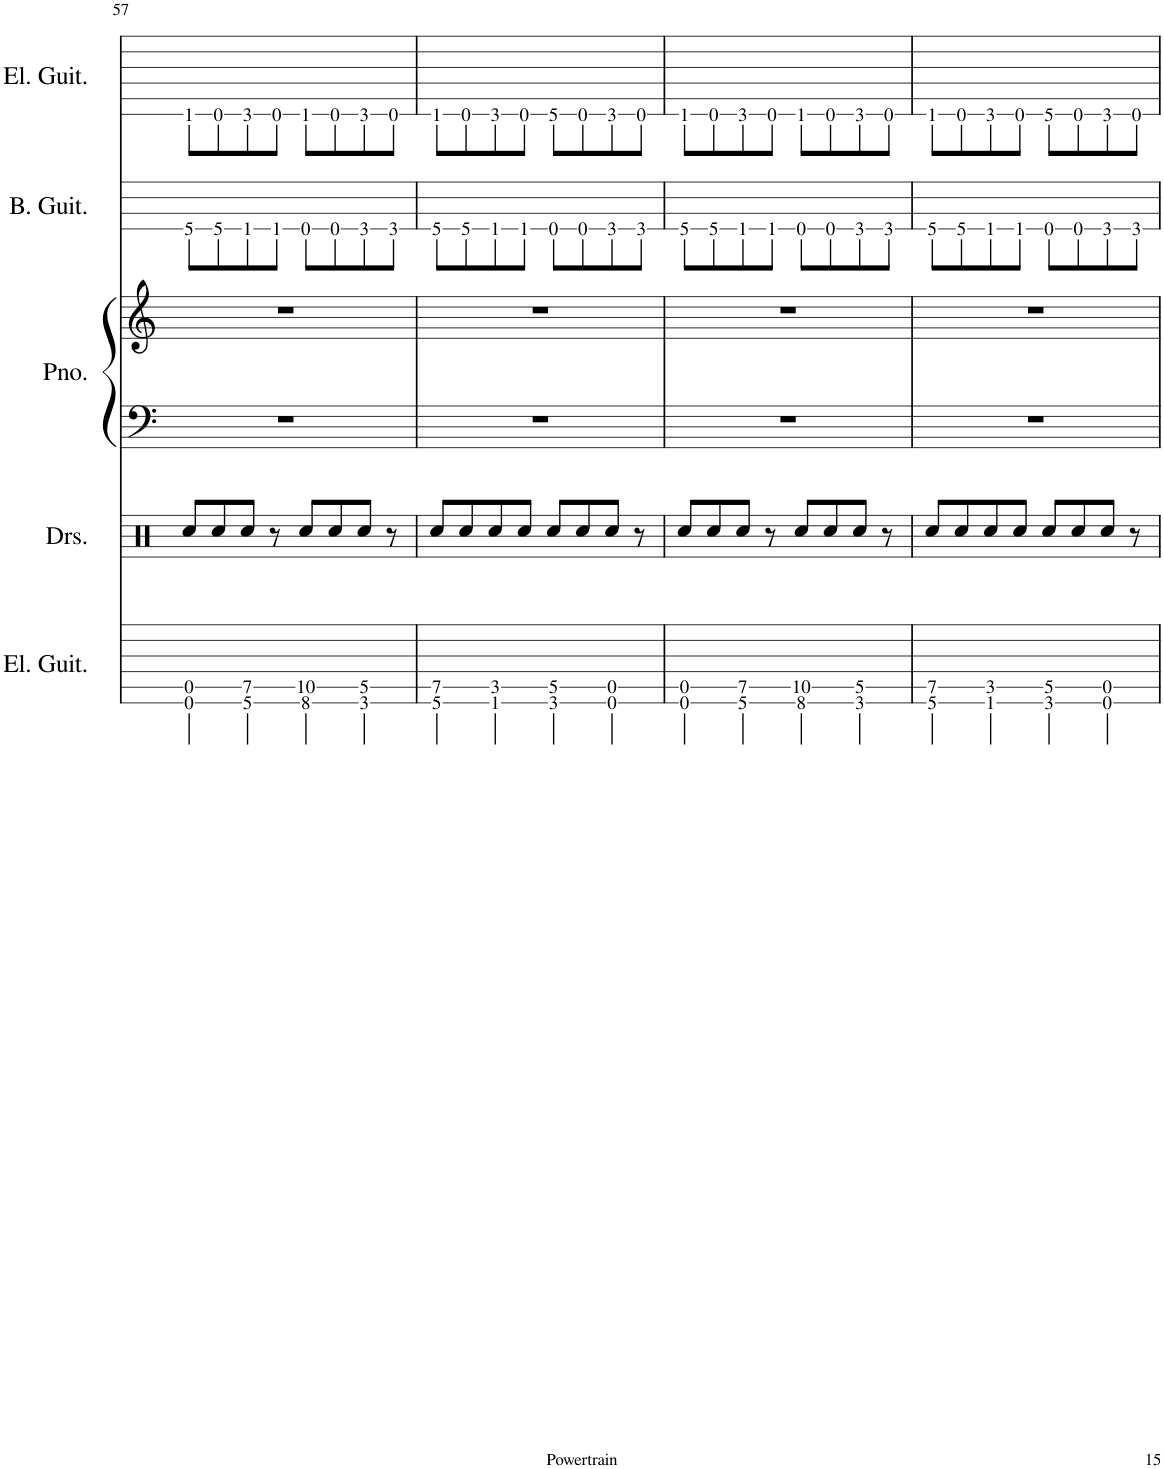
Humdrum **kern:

**kern	**kern	**kern	**kern	**kern	**kern
*part5	*part4	*part3	*part3	*part2	*part1
*staff6	*staff5	*staff4	*staff3	*staff2	*staff1
*I"Electric Guitar	*I"Drumset	*I"Piano	*	*I"Bass Guitar	*I"Electric Guitar
*I'El. Guit.	*I'Drs.	*I'Pno.	*	*I'B. Guit.	*I'El. Guit.
!!LO:PB:g=z
*	*clefX	*clefF4	*clefG2	*	*
*k[]	*k[]	*k[]	*k[]	*k[]	*k[]
*M4/4	*M4/4	*M4/4	*M4/4	*M4/4	*M4/4
=57	=57	=57	=57	=57	=57
4EE\ 4AA\	8Rcc/L	1r	1r	8AAA\L	8FF\L
.	8Rcc/	.	.	8AAA\	8EE\
4AA\ 4E\	8Rcc/J	.	.	8FFF\	8GG\
.	8r	.	.	8FFF\J	8EE\J
4C\ 4G\	8Rcc/L	.	.	8EEE\L	8FF\L
.	8Rcc/	.	.	8EEE\	8EE\
4GG\ 4D\	8Rcc/J	.	.	8GGG\	8GG\
.	8r	.	.	8GGG\J	8EE\J
=58	=58	=58	=58	=58	=58
4AA\ 4E\	8Rcc/L	1r	1r	8AAA\L	8FF\L
.	8Rcc/	.	.	8AAA\	8EE\
4FF\ 4C\	8Rcc/	.	.	8FFF\	8GG\
.	8Rcc/J	.	.	8FFF\J	8EE\J
4GG\ 4D\	8Rcc/L	.	.	8EEE\L	8AA\L
.	8Rcc/	.	.	8EEE\	8EE\
4EE\ 4AA\	8Rcc/J	.	.	8GGG\	8GG\
.	8r	.	.	8GGG\J	8EE\J
=59	=59	=59	=59	=59	=59
4EE\ 4AA\	8Rcc/L	1r	1r	8AAA\L	8FF\L
.	8Rcc/	.	.	8AAA\	8EE\
4AA\ 4E\	8Rcc/J	.	.	8FFF\	8GG\
.	8r	.	.	8FFF\J	8EE\J
4C\ 4G\	8Rcc/L	.	.	8EEE\L	8FF\L
.	8Rcc/	.	.	8EEE\	8EE\
4GG\ 4D\	8Rcc/J	.	.	8GGG\	8GG\
.	8r	.	.	8GGG\J	8EE\J
=60	=60	=60	=60	=60	=60
4AA\ 4E\	8Rcc/L	1r	1r	8AAA\L	8FF\L
.	8Rcc/	.	.	8AAA\	8EE\
4FF\ 4C\	8Rcc/	.	.	8FFF\	8GG\
.	8Rcc/J	.	.	8FFF\J	8EE\J
4GG\ 4D\	8Rcc/L	.	.	8EEE\L	8AA\L
.	8Rcc/	.	.	8EEE\	8EE\
4EE\ 4AA\	8Rcc/J	.	.	8GGG\	8GG\
.	8r	.	.	8GGG\J	8EE\J
=	=	=	=	=	=
*-	*-	*-	*-	*-	*-
